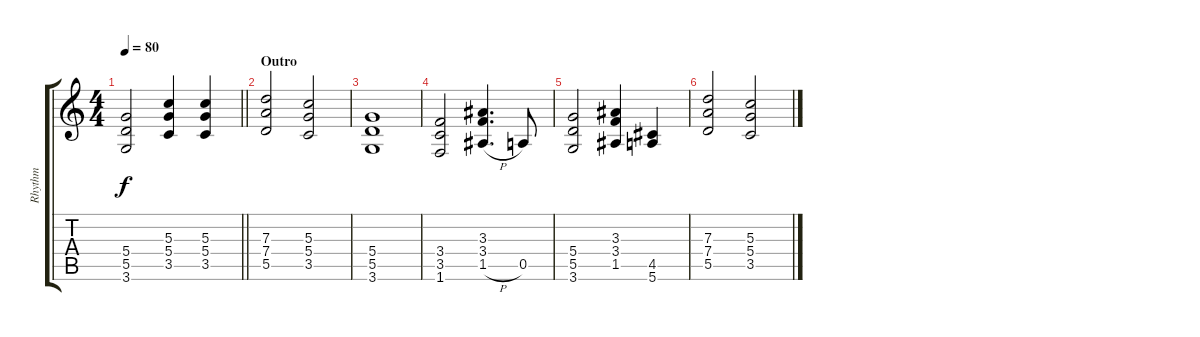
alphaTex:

\track ("Rhythm" "Rhythm") {instrument distortionguitar}
\staff {score tabs}
\tuning (E4 B3 G3 D3 A2 E2) {hide}
\ts (4 4)
\tempo 80
\clef g2
\barLineRight lightlight
\ks c
(5.4 5.5 3.6).2{dy f} (5.3 5.4 3.5).4 (5.3 5.4 3.5).4 |
\section ("" "Outro")
(7.3 7.4 5.5).2{volume 0} (5.3 5.4 3.5).2 |
(5.4 5.5 3.6).1 |
(3.4 3.5 1.6).2 (3.3 3.4 1.5{h}).4{d} 0.5.8 |
(5.4 5.5 3.6).2 (3.3 3.4 1.5).4 (4.5 5.6).4 |
(7.3 7.4 5.5).2 (5.3 5.4 3.5).2
